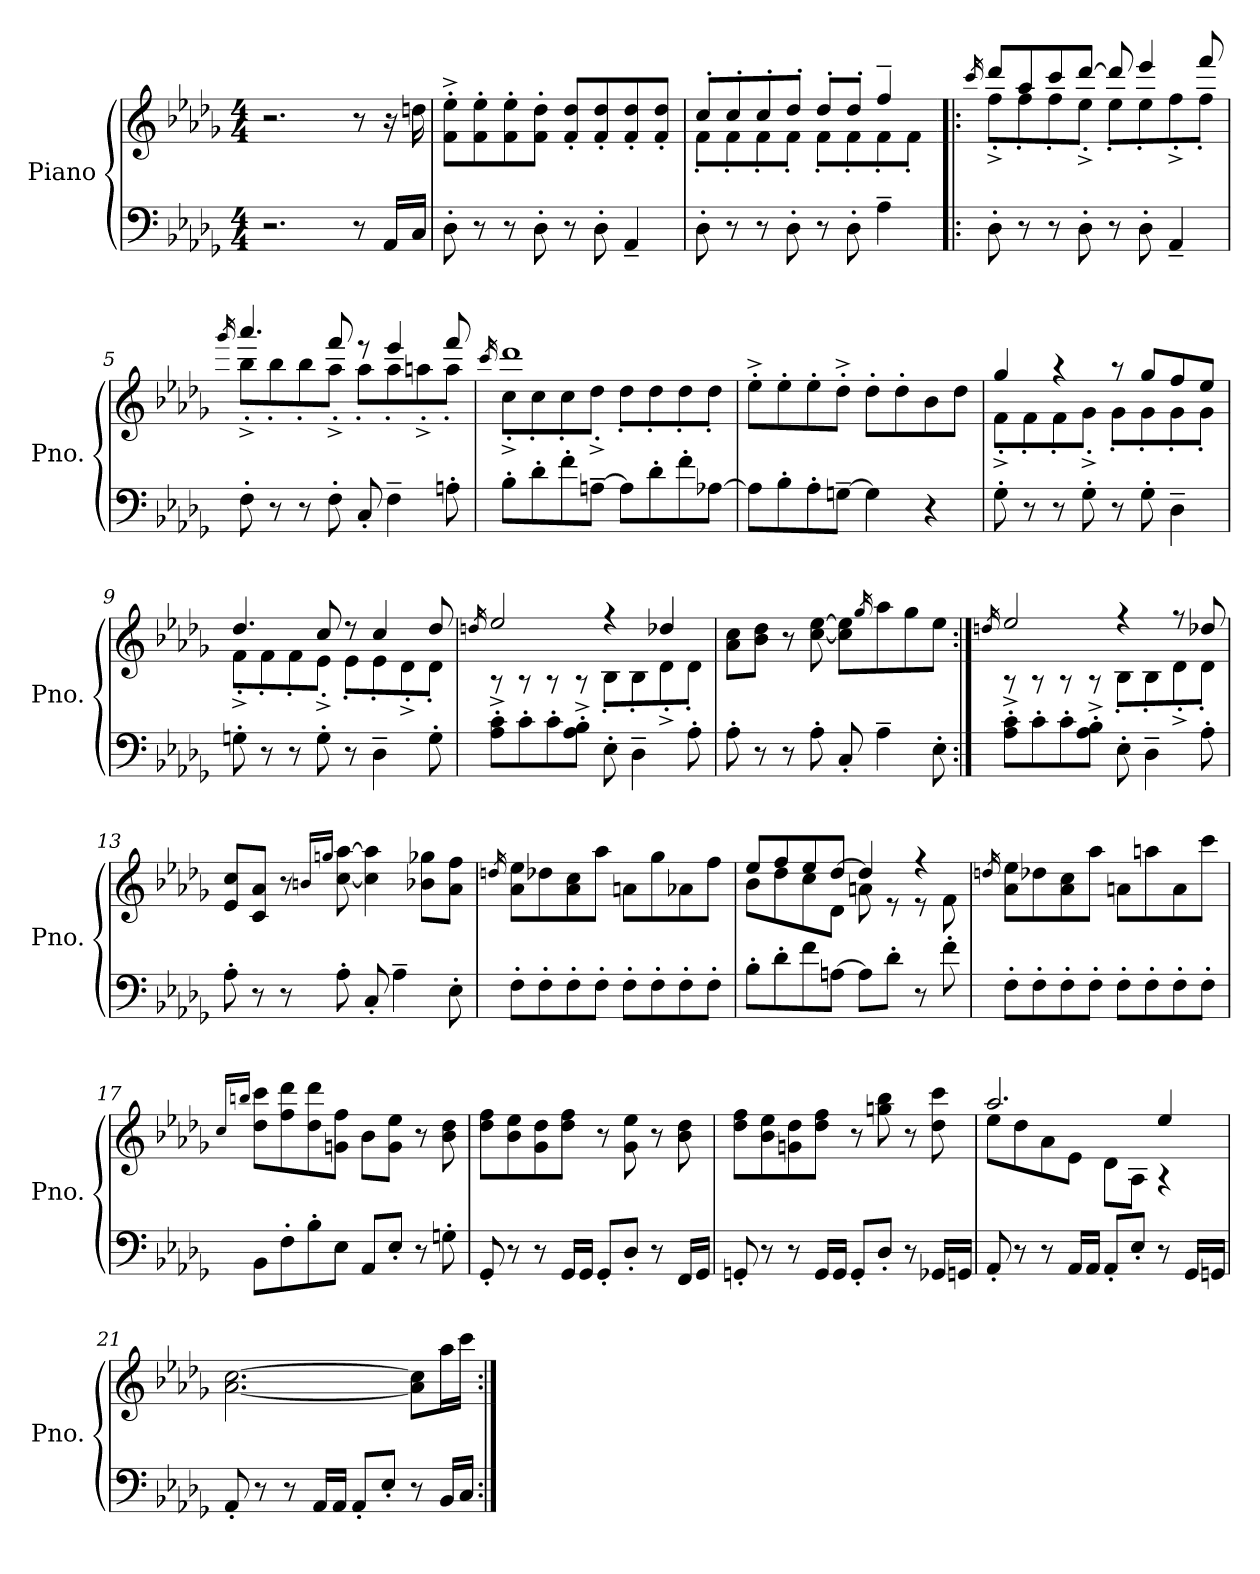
**kern	**kern
*part1	*part1
*staff2	*staff1
*I"Piano	*
*I'Pno.	*
*clefF4	*clefG2
*k[b-e-a-d-g-]	*k[b-e-a-d-g-]
*M4/4	*M4/4
=1	=1
2.r	2.r
8r	8r
16AA-/LL	16r
16C/JJ	16ddn\
=2	=2
8D-'\	8f\'^ 8ee-\'^L
8r	8f\' 8ee-\'
8r	8f\' 8ee-\'
8D-'\	8f\' 8dd-\'J
8r	8f/' 8dd-/'L
8D-'\	8f/' 8dd-/'
4AA-~/	8f/' 8dd-/'
.	8f/' 8dd-/'J
=3	=3
*	*^
8D-'\	8cc'/L	8f'\L
8r	8cc'/	8f'\
8r	8cc'/	8f'\
8D-'\	8dd-'/J	8f'\J
8r	8dd-'/L	8f'\L
8D-'\	8dd-'/J	8f'\
4A-~\	4ff~/	8f'\
.	.	8f'\J
!!LO:LB:g=z	!!
=4!|:	=4!|:	=4!|:
.	16qccc/	.
8D-'\	8ddd-/L	8ff'^\L
8r	8aa-/	8ff'\
8r	8ccc/	8ff'\
8D-'\	[8ddd-/J	8ee-'^\J
8r	8ddd-/]	8ee-'\L
8D-'\	4eee-/	8ee-'\
4AA-~/	.	8ff'^\
.	8fff/	8ff'\J
=5	=5	=5
.	16qggg-/	.
8F'\	4.aaa-/	8bb-'^\L
8r	.	8bb-'\
8r	.	8bb-'\
8F'\	8fff/	8aa-'^\J
8C'/	8r	8aa-'\L
4F~\	4eee-/	8aa-'\
.	.	8aan'^\
8An'\	8fff/	8aa'\J
=6	=6	=6
.	16qccc/	.
8B-'\L	1ddd-	8cc'^\L
8d-'\	.	8cc'\
8f'\	.	8cc'\
[8An~\J	.	8dd-'^\J
8A\L]	.	8dd-'\L
8d-'\	.	8dd-'\
8f'\	.	8dd-'\
[8A-X\J	.	8dd-'\J
*	*v	*v
!!LO:LB:g=z
=7	=7
8A-\L]	8ee-'^\L
8B-'\	8ee-'\
8A-'\	8ee-'\
[8Gn~\J	8dd-'^\J
4G\]	8dd-'\L
.	8dd-'\
4r	8b-\
.	8dd-\J
=8	=8
*	*^
8G-'\	4gg-/	8f'^\L
8r	.	8f'\
8r	4r	8f'\
8G-'\	.	8g-'^\J
8r	8r	8g-'\L
8G-'\	8gg-/L	8g-'\
4D-~\	8ff/	8g-'\
.	8ee-/J	8g-'\J
=9	=9	=9
8Gn'\	4.dd-/	8f'^\L
8r	.	8f'\
8r	.	8f'\
8G'\	8cc/	8e-'^\J
8r	8r	8e-'\L
4D-~\	4cc/	8e-'\
.	.	8d-'^\
8G'\	8dd-/	8d-'\J
!!LO:LB:g=z	!!
=10	=10	=10
.	16qddn/	.
8A-\'^ 8c\'^L	2ee-/	8r
8c'\	.	8r
8c'\	.	8r
8A-\'^ 8B-\'^J	.	8r
8E-'\	4r	8B-'\L
4D-~\	.	8B-'\
.	4dd-X/	8d-'^\
8A-'\	.	8d-'\J
*	*v	*v
=11	=11
8A-'\	8a-\ 8cc\L
8r	8b-\ 8dd-\J
8r	8r
8A-'\	[8cc\ [8ee-\
8C'/	8cc\] 8ee-\]L
.	16qgg-/
4A-~\	8aa-\
.	8gg-\
8E-'\	8ee-\J
=12:|!	=12:|!
.	16qddn/
*	*^
8A-\'^ 8c\'^L	2ee-/	8r
8c'\	.	8r
8c'\	.	8r
8A-\'^ 8B-\'^J	.	8r
8E-'\	4r	8B-'\L
4D-~\	.	8B-'\
.	8r	8d-'^\
8A-'\	8dd-X/	8d-'\J
*	*v	*v
!!LO:LB:g=z
=13	=13
8A-'\	8e-/ 8cc/L
8r	8c/ 8a-/J
8r	8r
.	16qbn/LL
.	16qggn/JJ
8A-'\	[8cc\ [8aa-\
8C'/	4cc\] 4aa-\]
4A-~\	.
.	8b-X\ 8gg-X\L
8E-'\	8a-\ 8ff\J
=14	=14
.	16qddn/
8F'\L	8a-\ 8ee-\L
8F'\	8dd-X\
8F'\	8a-\ 8cc\
8F'\J	8aa-\J
8F'\L	8an\L
8F'\	8gg-\
8F'\	8a-X\
8F'\J	8ff\J
=15	=15
*	*^
8B-'\L	8ee-/L	8b-\L
8d-'\	8ff/	8dd-\
8f\	8ee-/	8cc\
[8An\J	[8dd-/J	8d-\J
8A\L]	4dd-/]	8an\
8d-'\J	.	8r
8r	4r	8r
8f'\	.	8f\
*	*v	*v
!!LO:PB:g=z
=16	=16
.	16qddn/
8F'\L	8a-\ 8ee-\L
8F'\	8dd-X\
8F'\	8a-\ 8cc\
8F'\J	8aa-\J
8F'\L	8an\L
8F'\	8aan\
8F'\	8a\
8F'\J	8ccc\J
=17	=17
.	16qcc/LL
.	16qbbn/JJ
8BB-\L	8dd-\ 8ccc\L
8F'\	8ff\ 8ddd-\
8B-'\	8dd-\ 8ddd-\
8E-\J	8gn\ 8ff\J
8AA-/L	8b-\L
8E-'/J	8g\ 8ee-\J
8r	8r
8Gn'\	8b-\ 8dd-\
=18	=18
8GG-'/	8dd-\ 8ff\L
8r	8b-\ 8ee-\
8r	8g-\ 8dd-\
16GG-/LL	8dd-\ 8ff\J
16GG-/JJ	.
8GG-'/L	8r
8D-'/J	8g-\ 8ee-\
8r	8r
16FF/LL	8b-\ 8dd-\
16GG-/JJ	.
!!LO:LB:g=z
=19	=19
8GGn'/	8dd-\ 8ff\L
8r	8b-\ 8ee-\
8r	8gn\ 8dd-\
16GG/LL	8dd-\ 8ff\J
16GG/JJ	.
8GG'/L	8r
8D-'/J	8ggn\ 8bb-\
8r	8r
16GG-X/LL	8dd-\ 8ccc\
16GGn/JJ	.
=20	=20
*	*^
8AA-'/	2.aa-/	8ee-\L
8r	.	8dd-\
8r	.	8a-\
16AA-/LL	.	8e-\J
16AA-/JJ	.	.
8AA-'/L	.	8d-\L
8E-'/J	.	8A-\J
8r	4ee-/	4r
16GG-/LL	.	.
16GGn/JJ	.	.
*	*v	*v
=21	=21
8AA-'/	[2.a-\ [2.cc\
8r	.
8r	.
16AA-/LL	.
16AA-/JJ	.
8AA-'/L	.
8E-'/J	.
8r	8a-\] 8cc\]L
16BB-/LL	16aa-\L
16C/JJ	16ccc\JJ
=:|!	=:|!
*-	*-
